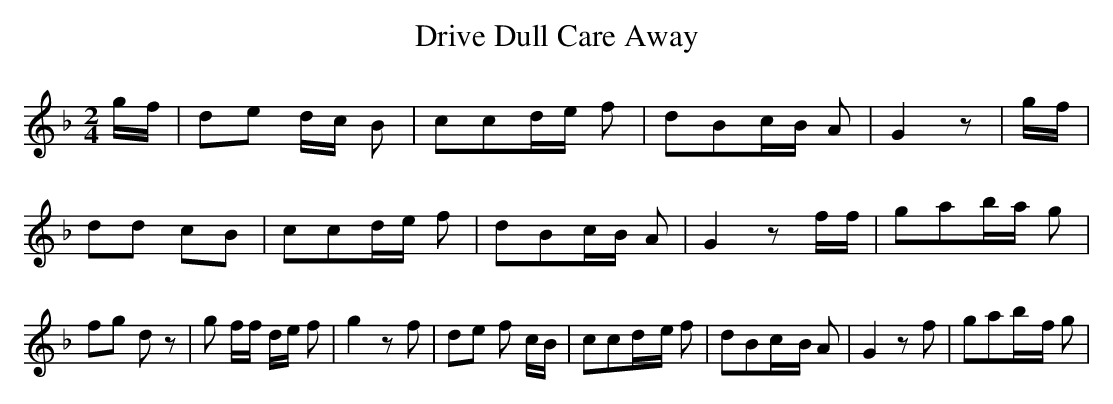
X:1
T:Drive Dull Care Away
M:2/4
L:1/8
K:F
g/2-f/2| de d/2c/2 B| ccd/2-e/2 f| dBc/2-B/2 A| G2 z|g/2-f/2| dd cB|\
 ccd/2-e/2 f| dBc/2-B/2 A| G2 z f/2f/2| gab/2-a/2 g| fg d z| g f/2f/2 d/2e/2 f|\
 g2 z f| de f c/2B/2| ccd/2-e/2 f| dBc/2-B/2 A| G2 z f| gab/2-f/2 g|\
